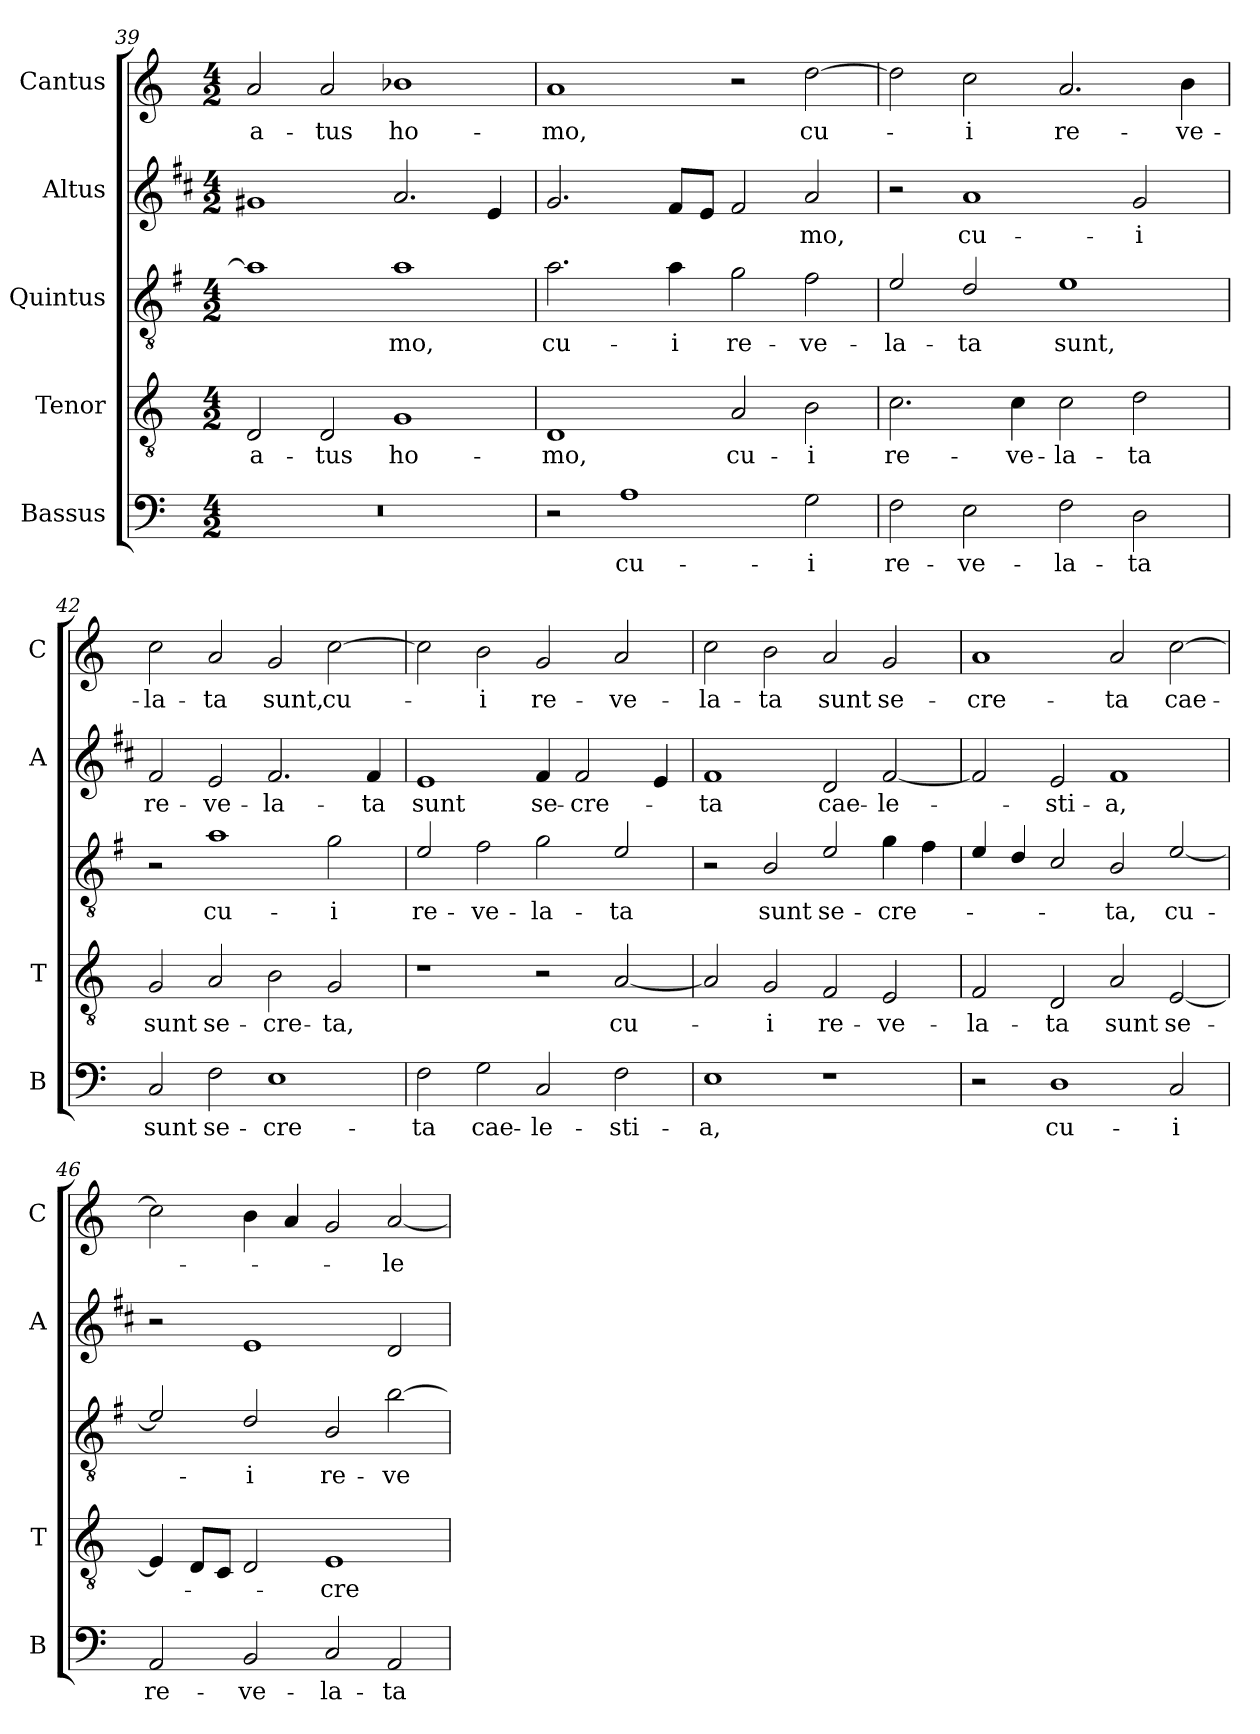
**kern	**text	**kern	**text	**kern	**text	**kern	**text	**kern	**text
*part5	*part5	*part4	*part4	*part3	*part3	*part2	*part2	*part1	*part1
*staff5	*staff5	*staff4	*staff4	*staff3	*staff3	*staff2	*staff2	*staff1	*staff1
*I"Bassus	*	*I"Tenor	*	*I"Quintus	*	*I"Altus	*	*I"Cantus	*
*I'B	*	*I'T	*	*	*	*I'A	*	*I'C	*
*clefF4	*	*clefGv2	*	*clefGv2	*	*clefG2	*	*clefG2	*
*	*	*	*	*ITrd4c7	*	*ITrd1c2	*	*	*
*k[]	*	*k[]	*	*k[]	*	*k[]	*	*k[]	*
*C:	*	*C:	*	*C:	*	*C:	*	*C:	*
*M4/2	*	*M4/2	*	*M4/2	*	*M4/2	*	*M4/2	*
=39	=39	=39	=39	=39	=39	=39	=39	=39	=39
!	!	!	!LO:LY:b	!	!	!	!	!	!LO:LY:b
0r	.	2D/	-a-	1d]	.	1f#X	.	2a/	-a-
!	!	!	!LO:LY:b	!	!	!	!	!	!LO:LY:b
.	.	2D/	-tus	.	.	.	.	2a/	-tus
!	!	!	!LO:LY:b	!	!LO:LY:b	!	!	!	!LO:LY:b
.	.	1G	ho-	1d	-mo,	2.g/	.	1b-X	ho-
.	.	.	.	.	.	4d/	.	.	.
=40	=40	=40	=40	=40	=40	=40	=40	=40	=40
!	!	!	!LO:LY:b	!	!LO:LY:b	!	!	!	!LO:LY:b
2r	.	1D	-mo,	2.d\	cu-	2.f/	.	1a	-mo,
!	!LO:LY:b	!	!	!	!	!	!	!	!
1A	cu-	.	.	.	.	.	.	.	.
!	!	!	!	!	!LO:LY:b	!	!	!	!
.	.	.	.	4d\	-i	8e/L	.	.	.
.	.	.	.	.	.	8d/J	.	.	.
!	!	!	!LO:LY:b	!	!LO:LY:b	!	!	!	!
.	.	2A/	cu-	2c\	re-	2e/	.	2r	.
!	!LO:LY:b	!	!LO:LY:b	!	!LO:LY:b	!	!LO:LY:b	!	!LO:LY:b
2G\	-i	2B\	-i	2B\	-ve-	2g/	-mo,	[2dd\	cu-
=41	=41	=41	=41	=41	=41	=41	=41	=41	=41
!	!LO:LY:b	!	!LO:LY:b	!	!LO:LY:b	!	!	!	!
2F\	re-	2.c\	re-	2A/	-la-	2r	.	2dd\]	.
!	!LO:LY:b	!	!	!	!LO:LY:b	!	!LO:LY:b	!	!LO:LY:b
2E\	-ve-	.	.	2G/	-ta	1g	cu-	2cc\	-i
!	!	!	!LO:LY:b	!	!	!	!	!	!
.	.	4c\	-ve-	.	.	.	.	.	.
!	!LO:LY:b	!	!LO:LY:b	!	!LO:LY:b	!	!	!	!LO:LY:b
2F\	-la-	2c\	-la-	1A	sunt,	.	.	2.a/	re-
!	!LO:LY:b	!	!LO:LY:b	!	!	!	!LO:LY:b	!	!
2D\	-ta	2d\	-ta	.	.	2f/	-i	.	.
!	!	!	!	!	!	!	!	!	!LO:LY:b
.	.	.	.	.	.	.	.	4b\	-ve-
!!LO:LB:g=z
=42	=42	=42	=42	=42	=42	=42	=42	=42	=42
!	!LO:LY:b	!	!LO:LY:b	!	!	!	!LO:LY:b	!	!LO:LY:b
2C/	sunt	2G/	sunt	2r	.	2e/	re-	2cc\	-la-
!	!LO:LY:b	!	!LO:LY:b	!	!LO:LY:b	!	!LO:LY:b	!	!LO:LY:b
2F\	se-	2A/	se-	1d	cu-	2d/	-ve-	2a/	-ta
!	!LO:LY:b	!	!LO:LY:b	!	!	!	!LO:LY:b	!	!LO:LY:b
1E	-cre-	2B\	-cre-	.	.	2.e/	-la-	2g/	sunt,
!	!	!	!LO:LY:b	!	!LO:LY:b	!	!	!	!LO:LY:b
.	.	2G/	-ta,	2c\	-i	.	.	[2cc\	cu-
!	!	!	!	!	!	!	!LO:LY:b	!	!
.	.	.	.	.	.	4e/	-ta	.	.
=43	=43	=43	=43	=43	=43	=43	=43	=43	=43
!	!LO:LY:b	!	!	!	!LO:LY:b	!	!LO:LY:b	!	!
2F\	-ta	1r	.	2A/	re-	1d	sunt	2cc\]	.
!	!LO:LY:b	!	!	!	!LO:LY:b	!	!	!	!LO:LY:b
2G\	cae-	.	.	2B\	-ve-	.	.	2b\	-i
!	!LO:LY:b	!	!	!	!LO:LY:b	!	!LO:LY:b	!	!LO:LY:b
2C/	-le-	2r	.	2c\	-la-	4e/	se-	2g/	re-
!	!	!	!	!	!	!	!LO:LY:b	!	!
.	.	.	.	.	.	2e/	-cre-	.	.
!	!LO:LY:b	!	!LO:LY:b	!	!LO:LY:b	!	!	!	!LO:LY:b
2F\	-sti-	[2A/	cu-	2A/	-ta	.	.	2a/	-ve-
.	.	.	.	.	.	4d/	.	.	.
=44	=44	=44	=44	=44	=44	=44	=44	=44	=44
!	!LO:LY:b	!	!	!	!	!	!LO:LY:b	!	!LO:LY:b
1E	-a,	2A/]	.	2r	.	1e	-ta	2cc\	-la-
!	!	!	!LO:LY:b	!	!LO:LY:b	!	!	!	!LO:LY:b
.	.	2G/	-i	2E/	sunt	.	.	2b\	-ta
!	!	!	!LO:LY:b	!	!LO:LY:b	!	!LO:LY:b	!	!LO:LY:b
1r	.	2F/	re-	2A/	se-	2c/	cae-	2a/	sunt
!	!	!	!LO:LY:b	!	!LO:LY:b	!	!LO:LY:b	!	!LO:LY:b
.	.	2E/	-ve-	4c\	-cre-	[2e/	-le-	2g/	se-
.	.	.	.	4B\	.	.	.	.	.
=45	=45	=45	=45	=45	=45	=45	=45	=45	=45
!	!	!	!LO:LY:b	!	!	!	!	!	!LO:LY:b
2r	.	2F/	-la-	4A/	.	2e/]	.	1a	-cre-
.	.	.	.	4G/	.	.	.	.	.
!	!LO:LY:b	!	!LO:LY:b	!	!	!	!LO:LY:b	!	!
1D	cu-	2D/	-ta	2F/	.	2d/	-sti-	.	.
!	!	!	!LO:LY:b	!	!LO:LY:b	!	!LO:LY:b	!	!LO:LY:b
.	.	2A/	sunt	2E/	-ta,	1e	-a,	2a/	-ta
!	!LO:LY:b	!	!LO:LY:b	!	!LO:LY:b	!	!	!	!LO:LY:b
2C/	-i	[2E/	se-	[2A/	cu-	.	.	[2cc\	cae-
=46	=46	=46	=46	=46	=46	=46	=46	=46	=46
!	!LO:LY:b	!	!	!	!	!	!	!	!
2AA/	re-	4E/]	.	2A/]	.	2r	.	2cc\]	.
.	.	8D/L	.	.	.	.	.	.	.
.	.	8C/J	.	.	.	.	.	.	.
!	!LO:LY:b	!	!	!	!LO:LY:b	!	!	!	!
2BB/	-ve-	2D/	.	2G/	-i	1d	.	4b\	.
.	.	.	.	.	.	.	.	4a/	.
!	!LO:LY:b	!	!LO:LY:b	!	!LO:LY:b	!	!	!	!
2C/	-la-	1E	-cre-	2E/	re-	.	.	2g/	.
!	!LO:LY:b	!	!	!	!LO:LY:b	!	!	!	!LO:LY:b
2AA/	-ta	.	.	[2e\	-ve-	2c/	.	[2a/	-le-
=	=	=	=	=	=	=	=	=	=
*-	*-	*-	*-	*-	*-	*-	*-	*-	*-
